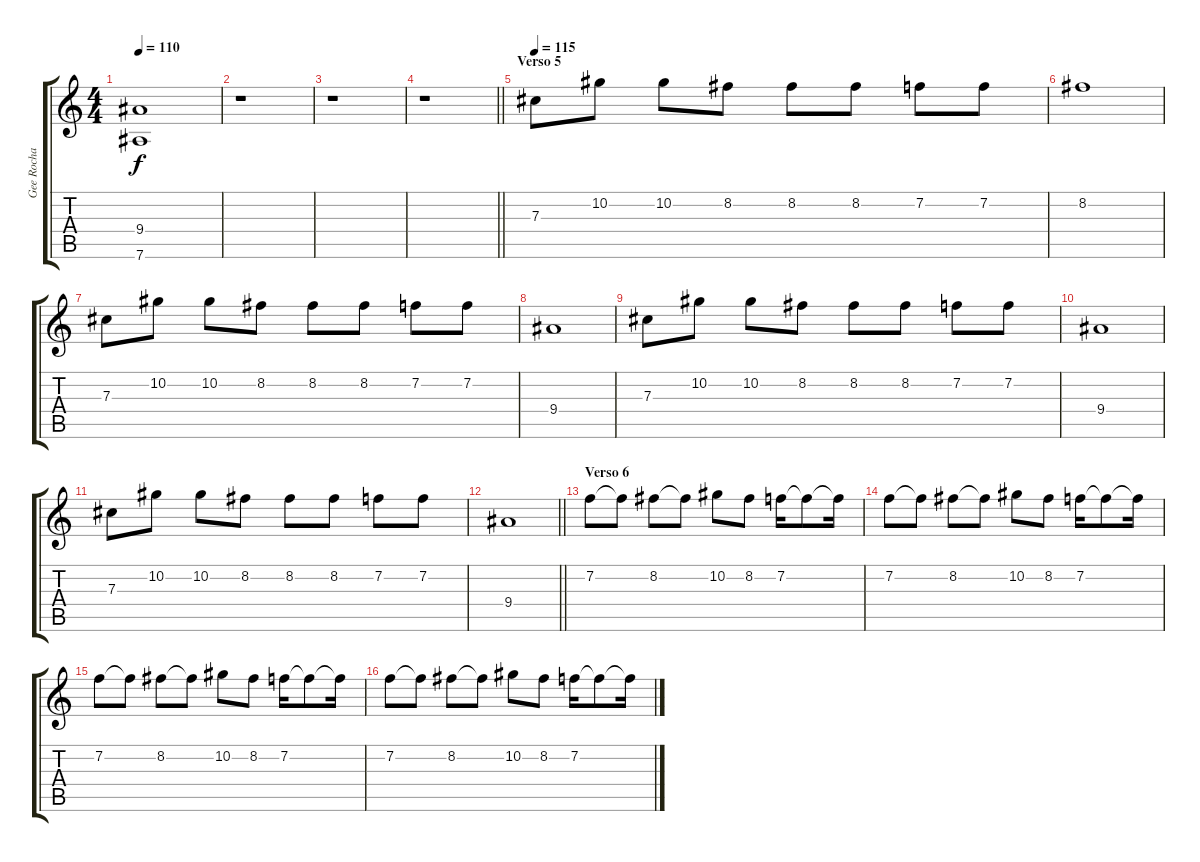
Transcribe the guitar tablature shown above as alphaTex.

\track ("Gee Rocha - Guitarra" "Gee Rocha ") {instrument distortionguitar}
\staff {score tabs}
\tuning (Eb4 Bb3 Gb3 Db3 Ab2 Eb2) {hide}
\ts (4 4)
\tempo 110
\clef g2
\ks c
(9.4{t} 7.6{t}).1{dy f} |
r.1 |
r.1 |
\barLineRight lightlight
r.1 |
\section ("" "Verso 5")
\tempo 115
7.3.8{instrument electricguitarclean} 10.2.8 10.2.8 8.2.8 8.2.8 8.2.8 7.2.8 7.2.8 |
8.2.1 |
7.3.8 10.2.8 10.2.8 8.2.8 8.2.8 8.2.8 7.2.8 7.2.8 |
9.4.1 |
7.3.8 10.2.8 10.2.8 8.2.8 8.2.8 8.2.8 7.2.8 7.2.8 |
9.4.1 |
7.3.8 10.2.8 10.2.8 8.2.8 8.2.8 8.2.8 7.2.8 7.2.8 |
\barLineRight lightlight
9.4.1 |
\section ("" "Verso 6")
7.2.8 7.2{t}.8 8.2.8 8.2{t}.8 10.2.8 8.2.8 7.2.16 7.2{t}.8 7.2{t}.16 |
7.2.8 7.2{t}.8 8.2.8 8.2{t}.8 10.2.8 8.2.8 7.2.16 7.2{t}.8 7.2{t}.16 |
7.2.8 7.2{t}.8 8.2.8 8.2{t}.8 10.2.8 8.2.8 7.2.16 7.2{t}.8 7.2{t}.16 |
7.2.8 7.2{t}.8 8.2.8 8.2{t}.8 10.2.8 8.2.8 7.2.16 7.2{t}.8 7.2{t}.16
